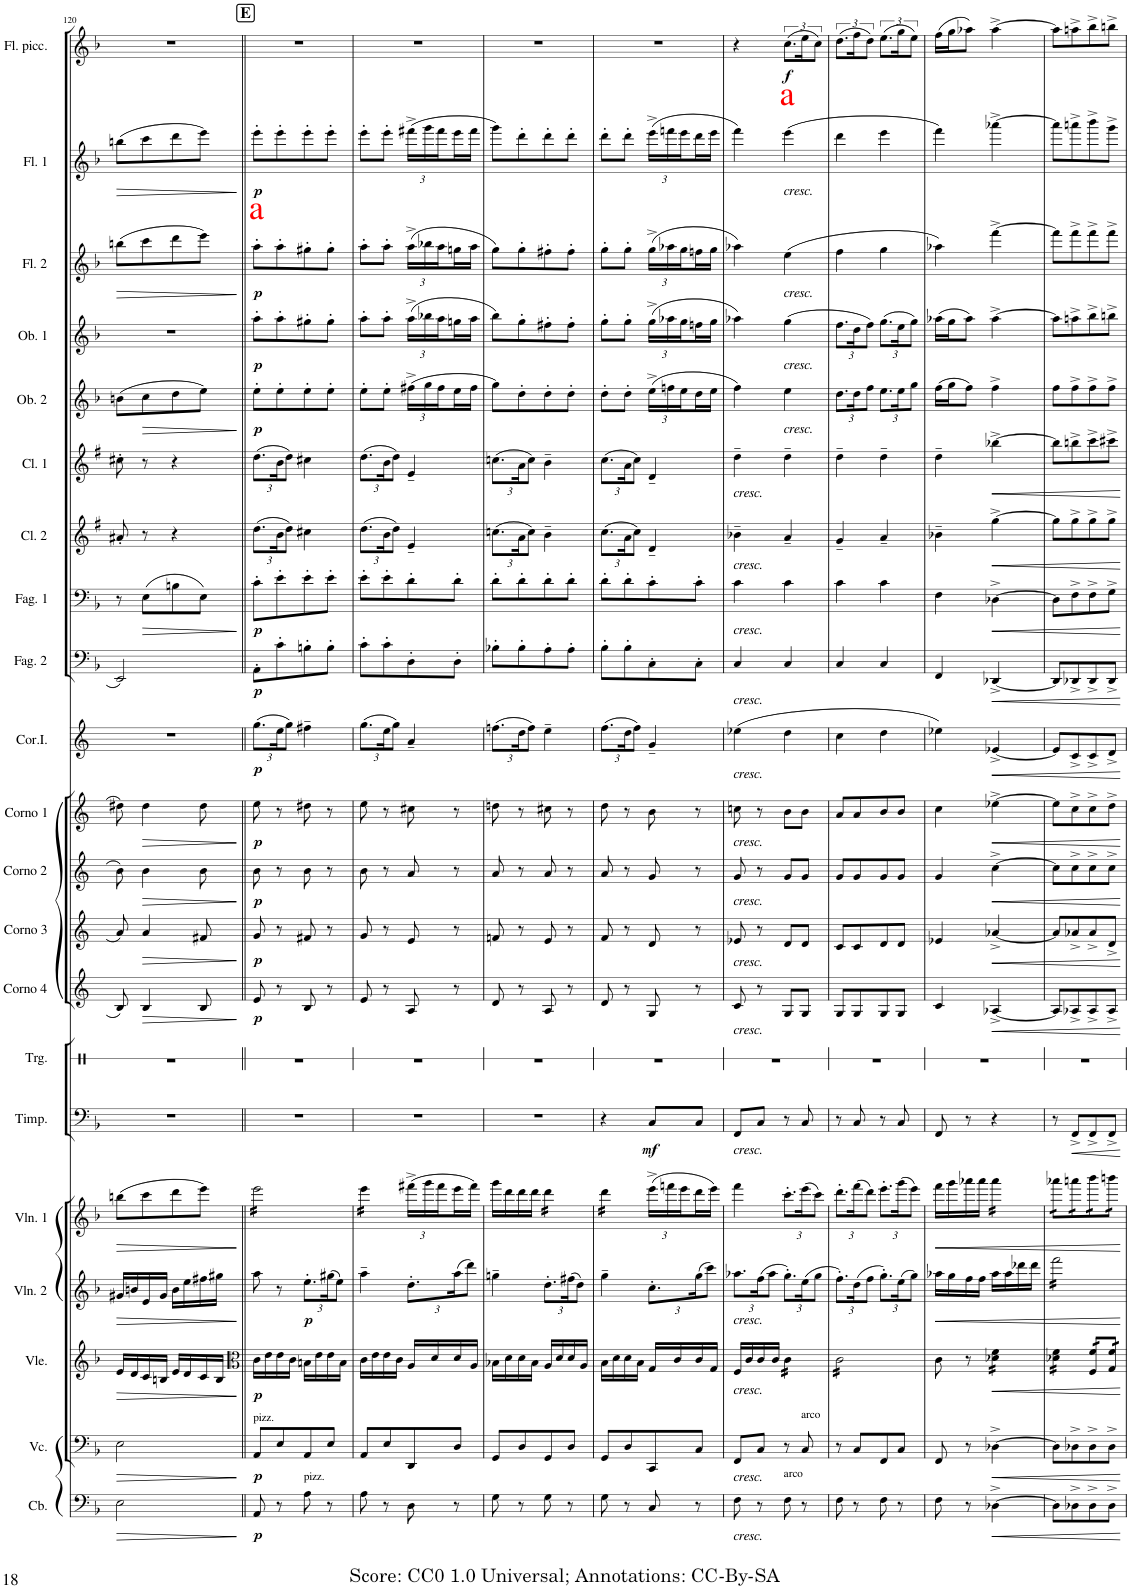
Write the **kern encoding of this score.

**kern	**dynam	**kern	**dynam	**kern	**dynam	**kern	**dynam	**kern	**dynam	**kern	**dynam	**kern	**kern	**dynam	**kern	**dynam	**kern	**dynam	**kern	**dynam	**kern	**dynam	**kern	**dynam	**kern	**dynam	**kern	**dynam	**kern	**dynam	**kern	**dynam	**kern	**dynam	**kern	**dynam	**kern	**text	**dynam	**kern	**text	**dynam
*part21	*part21	*part20	*part20	*part19	*part19	*part18	*part18	*part17	*part17	*part16	*part16	*part15	*part14	*part14	*part13	*part13	*part12	*part12	*part11	*part11	*part10	*part10	*part9	*part9	*part8	*part8	*part7	*part7	*part6	*part6	*part5	*part5	*part4	*part4	*part3	*part3	*part2	*part2	*part2	*part1	*part1	*part1
*staff21	*staff21	*staff20	*staff20	*staff19	*staff19	*staff18	*staff18	*staff17	*staff17	*staff16	*staff16	*staff15	*staff14	*staff14	*staff13	*staff13	*staff12	*staff12	*staff11	*staff11	*staff10	*staff10	*staff9	*staff9	*staff8	*staff8	*staff7	*staff7	*staff6	*staff6	*staff5	*staff5	*staff4	*staff4	*staff3	*staff3	*staff2	*staff2	*staff2	*staff1	*staff1	*staff1
*I"Contrabassi	*	*I"Violoncelli	*	*I"Viole	*	*I"Violini 2	*	*I"Violini  1	*	*I"Timpani	*	*I"Triangolo	*I"Corno in F 4	*	*I"Corno in F 3	*	*I"Corno in F 2	*	*I"Corno in F 1	*	*I"Corno Inglese	*	*I"Fagotto 2	*	*I"Fagotto 1	*	*I"Bb Clarinetto 2	*	*I"Bb Clarinetto 1	*	*I"Oboe 2	*	*I"Oboe 1	*	*I"Flauto 2	*	*I"Flauto 1	*	*	*I"Flauto Piccolo	*	*
*I'Cb.	*	*I'Vc.	*	*I'Vle.	*	*I'Vln. 2	*	*I'Vln. 1	*	*I'Timp.	*	*I'Trg.	*I'Corno 4	*	*I'Corno 3	*	*I'Corno 2	*	*I'Corno 1	*	*I'Cor.I.	*	*I'Fag. 2	*	*I'Fag. 1	*	*I'Cl. 2	*	*I'Cl. 1	*	*I'Ob. 2	*	*I'Ob. 1	*	*I'Fl. 2	*	*I'Fl. 1	*	*	*I'Fl. picc.	*	*
!!LO:PB:g=z
*clefF4	*	*clefF4	*	*clefG2	*	*clefG2	*	*clefG2	*	*clefF4	*	*clefX	*clefG2	*	*clefG2	*	*clefG2	*	*clefG2	*	*clefG2	*	*clefF4	*	*clefF4	*	*clefG2	*	*clefG2	*	*clefG2	*	*clefG2	*	*clefG2	*	*clefG2	*	*	*clefG2	*	*
*Trd7c12	*	*	*	*	*	*	*	*	*	*	*	*	*Trd4c7	*	*Trd4c7	*	*Trd4c7	*	*Trd4c7	*	*Trd4c7	*	*	*	*	*	*Trd1c2	*	*Trd1c2	*	*	*	*	*	*	*	*	*	*	*Trd-7c-12	*	*
*k[b-]	*	*k[b-]	*	*k[b-]	*	*k[b-]	*	*k[b-]	*	*k[b-]	*	*k[]	*k[]	*	*k[]	*	*k[]	*	*k[]	*	*k[]	*	*k[b-]	*	*k[b-]	*	*k[f#]	*	*k[f#]	*	*k[b-]	*	*k[b-]	*	*k[b-]	*	*k[b-]	*	*	*k[b-]	*	*
*M2/4	*	*M2/4	*	*M2/4	*	*M2/4	*	*M2/4	*	*M2/4	*	*M2/4	*M2/4	*	*M2/4	*	*M2/4	*	*M2/4	*	*M2/4	*	*M2/4	*	*M2/4	*	*M2/4	*	*M2/4	*	*M2/4	*	*M2/4	*	*M2/4	*	*M2/4	*	*	*M2/4	*	*
=120	=120	=120	=120	=120	=120	=120	=120	=120	=120	=120	=120	=120	=120	=120	=120	=120	=120	=120	=120	=120	=120	=120	=120	=120	=120	=120	=120	=120	=120	=120	=120	=120	=120	=120	=120	=120	=120	=120	=120	=120	=120	=120
!	!LO:HP:b	!	!LO:HP:b	!	!LO:HP:b	!	!LO:HP:b	!	!LO:HP:b	!	!	!	!	!	!	!	!	!	!	!	!	!	!	!	!	!	!	!	!	!	!	!	!	!	!	!LO:HP:b	!	!	!LO:HP:b	!	!	!
2E\	>	2E\	>	16e/LL	>	16g#X/LL	>	(8bbn\L	>	2r	.	2r	8B/	.	8a/	.	8b\	.	8dd#X\	.	2r	.	2EE/	.	8r	.	8a#X'/	.	8cc#X'\	.	(8bn\L	.	2r	.	(8bbn\L	>	(8bbn\L	.	>	2r	.	.
.	.	.	.	16d/	.	16bn/	.	.	.	.	.	.	.	.	.	.	.	.	.	.	.	.	.	.	.	.	.	.	.	.	.	.	.	.	.	.	.	.	.	.	.	.
!	!	!	!	!	!	!	!	!	!	!	!	!	!	!LO:HP:b	!	!LO:HP:b	!	!LO:HP:b	!	!LO:HP:b	!	!	!	!	!	!LO:HP:b	!	!	!	!	!	!LO:HP:b	!	!	!	!	!	!	!	!	!	!
.	.	.	.	16c/	.	16e/	.	8ccc\	.	.	.	.	4B/	>	4a/	>	4b\	>	4dd#\	>	.	.	.	.	(8E\L	>	8r	.	8r	.	8cc\	>	.	.	8ccc\	.	8ccc\	.	.	.	.	.
.	.	.	.	16Bn/JJ	.	16g#/JJ	.	.	.	.	.	.	.	.	.	.	.	.	.	.	.	.	.	.	.	.	.	.	.	.	.	.	.	.	.	.	.	.	.	.	.	.
.	.	.	.	16e/LL	.	16b\LL	.	8ddd\	.	.	.	.	.	.	.	.	.	.	.	.	.	.	.	.	8Bn\	.	4r	.	4r	.	8dd\	.	.	.	8ddd\	.	8ddd\	.	.	.	.	.
.	.	.	.	16d/	.	16ee\	.	.	.	.	.	.	.	.	.	.	.	.	.	.	.	.	.	.	.	.	.	.	.	.	.	.	.	.	.	.	.	.	.	.	.	.
.	.	.	.	16c/	.	16ff#X\	.	8eee\J)	.	.	.	.	8B/	.	8f#X/	.	8b\	.	8dd#\	.	.	.	.	.	8E\J)	.	.	.	.	.	8ee\J)	.	.	.	8eee\J)	.	8eee\J)	.	.	.	.	.
.	.	.	.	16B/JJ	.	16gg#X\JJ	.	.	.	.	.	.	.	.	.	.	.	.	.	.	.	.	.	.	.	.	.	.	.	.	.	.	.	.	.	.	.	.	.	.	.	.
.	]	.	]	.	]	.	]	.	]	.	.	.	.	]	.	]	.	]	.	]	.	.	.	.	.	]	.	.	.	.	.	]	.	.	.	]	.	.	]	.	.	.
!!LO:REH:place=s1:a:B:cj:fs=14:t=E
=121||	=121||	=121||	=121||	=121||	=121||	=121||	=121||	=121||	=121||	=121||	=121||	=121||	=121||	=121||	=121||	=121||	=121||	=121||	=121||	=121||	=121||	=121||	=121||	=121||	=121||	=121||	=121||	=121||	=121||	=121||	=121||	=121||	=121||	=121||	=121||	=121||	=121||	=121||	=121||	=121||	=121||	=121||
*	*	*	*	*clefC3	*	*	*	*	*	*	*	*	*	*	*	*	*	*	*	*	*	*	*	*	*	*	*	*	*	*	*	*	*	*	*	*	*	*	*	*	*	*
*	*	*	*	*	*	*	*	*	*	*	*	*	*	*	*	*	*	*	*	*	*Xbrackettup	*	*	*	*	*	*Xbrackettup	*	*Xbrackettup	*	*	*	*	*	*	*	*	*	*	*	*	*
!	!	!LO:TX:a:t=pizz.	!	!	!	!	!	!	!	!	!	!	!	!	!	!	!	!	!	!	!	!	!	!	!	!	!	!	!	!	!	!	!	!	!	!	!	!	!	!	!	!
!	!LO:DY:b	!	!LO:DY:b	!	!LO:DY:b	!	!	!	!	!	!	!	!	!LO:DY:b	!	!LO:DY:b	!	!LO:DY:b	!	!LO:DY:b	!	!LO:DY:b	!	!LO:DY:b	!	!LO:DY:b	!	!	!	!	!	!LO:DY:b	!	!LO:DY:b	!	!LO:DY:b	!	!LO:LY:b:color=#FF0000	!LO:DY:b	!	!	!
*	*	*	*	*	*	*	*	*tremolo	*	*	*	*	*	*	*	*	*	*	*	*	*	*	*	*	*	*	*	*	*	*	*	*	*	*	*	*	*	*	*	*	*	*
8AA/	p	8AA/L	p	16c\LL	p	8aa\	.	16eee\LL	.	2r	.	2r	8e/	p	8g/	p	8b\	p	8ee\	p	(12.gg\L	p	8AA'\L	p	8c'\L	p	(12.dd\L	.	(12.dd\L	.	8ee'\L	p	8aa'\L	p	8aa'\L	p	8eee'\L	a	p	2r	.	.
.	.	.	.	16e\	.	.	.	16eee\	.	.	.	.	.	.	.	.	.	.	.	.	.	.	.	.	.	.	.	.	.	.	.	.	.	.	.	.	.	.	.	.	.	.
8r	.	8E/	.	16e\	.	8r	.	16eee\	.	.	.	.	8r	.	8r	.	8r	.	8r	.	24ee\K	.	8c'\	.	8e'\	.	24b\K	.	24b\K	.	8ee'\	.	8aa'\	.	8aa'\	.	8eee'\	.	.	.	.	.
.	.	.	.	.	.	.	.	.	.	.	.	.	.	.	.	.	.	.	.	.	12gg\J)	.	.	.	.	.	12dd\J)	.	12dd\J)	.	.	.	.	.	.	.	.	.	.	.	.	.
.	.	.	.	16c\JJ	.	.	.	16eee\	.	.	.	.	.	.	.	.	.	.	.	.	.	.	.	.	.	.	.	.	.	.	.	.	.	.	.	.	.	.	.	.	.	.
*	*	*	*	*	*	*Xbrackettup	*	*	*	*	*	*	*	*	*	*	*	*	*	*	*	*	*	*	*	*	*	*	*	*	*	*	*	*	*	*	*	*	*	*	*	*
!LO:TX:a:t=pizz.	!	!	!	!	!	!	!	!	!	!	!	!	!	!	!	!	!	!	!	!	!	!	!	!	!	!	!	!	!	!	!	!	!	!	!	!	!	!	!	!	!	!
!	!	!	!	!	!	!	!LO:DY:b	!	!	!	!	!	!	!	!	!	!	!	!	!	!	!	!	!	!	!	!	!	!	!	!	!	!	!	!	!	!	!	!	!	!	!
8A\	.	8AA/	.	16Bn\LL	.	12.ee'\L	p	16eee\	.	.	.	.	8B/	.	8f#X/	.	8b\	.	8dd#X\	.	4ff#X~\	.	8Bn'\	.	8e'\	.	4cc#X\	.	4cc#X\	.	8ee'\	.	8gg#X'\	.	8gg#X'\	.	8eee'\	.	.	.	.	.
.	.	.	.	16e\	.	.	.	16eee\	.	.	.	.	.	.	.	.	.	.	.	.	.	.	.	.	.	.	.	.	.	.	.	.	.	.	.	.	.	.	.	.	.	.
8r	.	8E/J	.	16e\	.	(24gg#X\K	.	16eee\	.	.	.	.	8r	.	8r	.	8r	.	8r	.	.	.	8B'\J	.	8e'\J	.	.	.	.	.	8ee'\J	.	8gg#'\J	.	8gg#'\J	.	8eee'\J	.	.	.	.	.
.	.	.	.	.	.	12ee\J)	.	.	.	.	.	.	.	.	.	.	.	.	.	.	.	.	.	.	.	.	.	.	.	.	.	.	.	.	.	.	.	.	.	.	.	.
.	.	.	.	16B\JJ	.	.	.	16eee\JJ	.	.	.	.	.	.	.	.	.	.	.	.	.	.	.	.	.	.	.	.	.	.	.	.	.	.	.	.	.	.	.	.	.	.
=122	=122	=122	=122	=122	=122	=122	=122	=122	=122	=122	=122	=122	=122	=122	=122	=122	=122	=122	=122	=122	=122	=122	=122	=122	=122	=122	=122	=122	=122	=122	=122	=122	=122	=122	=122	=122	=122	=122	=122	=122	=122	=122
8A\	.	8AA/L	.	16c\LL	.	4aa~\	.	16eee\LL	.	2r	.	2r	8e/	.	8g/	.	8b\	.	8ee\	.	(12.gg\L	.	8c'\L	.	8e'\L	.	(12.dd\L	.	(12.dd\L	.	8ee'\L	.	8aa'\L	.	8aa'\L	.	8eee'\L	.	.	2r	.	.
.	.	.	.	16e\	.	.	.	16eee\	.	.	.	.	.	.	.	.	.	.	.	.	.	.	.	.	.	.	.	.	.	.	.	.	.	.	.	.	.	.	.	.	.	.
8r	.	8E/	.	16e\	.	.	.	16eee\	.	.	.	.	8r	.	8r	.	8r	.	8r	.	24ee\K	.	8c'\	.	8e'\	.	24b\K	.	24b\K	.	8ee'\J	.	8aa'\J	.	8aa'\J	.	8eee'\J	.	.	.	.	.
.	.	.	.	.	.	.	.	.	.	.	.	.	.	.	.	.	.	.	.	.	12gg\J)	.	.	.	.	.	12dd\J)	.	12dd\J)	.	.	.	.	.	.	.	.	.	.	.	.	.
.	.	.	.	16c\JJ	.	.	.	16eee\JJ	.	.	.	.	.	.	.	.	.	.	.	.	.	.	.	.	.	.	.	.	.	.	.	.	.	.	.	.	.	.	.	.	.	.
*	*	*	*	*	*	*	*	*Xtremolo	*	*	*	*	*	*	*	*	*	*	*	*	*	*	*	*	*	*	*	*	*	*	*	*	*	*	*	*	*	*	*	*	*	*
*	*	*	*	*	*	*	*	*Xbrackettup	*	*	*	*	*	*	*	*	*	*	*	*	*	*	*	*	*	*	*	*	*	*	*Xbrackettup	*	*Xbrackettup	*	*Xbrackettup	*	*Xbrackettup	*	*	*	*	*
8D\	.	8DD/	.	16A/LL	.	12.dd'\L	.	(24fff#X^\LL	.	.	.	.	8A/	.	8e/	.	8a/	.	8cc#X\	.	4a~/	.	8D'\	.	8d'\	.	4e~/	.	4e~/	.	(24ff#X^\LL	.	(24aa^\LL	.	(24aa^\LL	.	(24fff#X^\LL	.	.	.	.	.
.	.	.	.	.	.	.	.	24ggg\	.	.	.	.	.	.	.	.	.	.	.	.	.	.	.	.	.	.	.	.	.	.	24gg\	.	24bb-X\	.	24bb-X\	.	24ggg\	.	.	.	.	.
.	.	.	.	16d/	.	.	.	.	.	.	.	.	.	.	.	.	.	.	.	.	.	.	.	.	.	.	.	.	.	.	.	.	.	.	.	.	.	.	.	.	.	.
.	.	.	.	.	.	.	.	24fff#\	.	.	.	.	.	.	.	.	.	.	.	.	.	.	.	.	.	.	.	.	.	.	24ff#\	.	24aa\	.	24aa\	.	24fff#\	.	.	.	.	.
8r	.	8D/J	.	16d/	.	(24aa\K	.	16eee\	.	.	.	.	8r	.	8r	.	8r	.	8r	.	.	.	8D'\J	.	8d'\J	.	.	.	.	.	16ee\	.	16ggn\	.	16ggn\	.	16eee\	.	.	.	.	.
.	.	.	.	.	.	12ddd\J)	.	.	.	.	.	.	.	.	.	.	.	.	.	.	.	.	.	.	.	.	.	.	.	.	.	.	.	.	.	.	.	.	.	.	.	.
.	.	.	.	16A/JJ	.	.	.	16fff#\JJ)	.	.	.	.	.	.	.	.	.	.	.	.	.	.	.	.	.	.	.	.	.	.	16ff#\JJ	.	16aa\JJ	.	16aa\JJ	.	16fff#\JJ	.	.	.	.	.
=123	=123	=123	=123	=123	=123	=123	=123	=123	=123	=123	=123	=123	=123	=123	=123	=123	=123	=123	=123	=123	=123	=123	=123	=123	=123	=123	=123	=123	=123	=123	=123	=123	=123	=123	=123	=123	=123	=123	=123	=123	=123	=123
8G\	.	8GG/L	.	16B-X\LL	.	4ggn~\	.	16ggg\LL	.	2r	.	2r	8d/	.	8fn/	.	8a/	.	8ddn\	.	(12.ffn\L	.	8B-X'\L	.	8d'\L	.	(12.ccn\L	.	(12.ccn\L	.	8gg\L)	.	8bb-\L)	.	8gg\L)	.	8ggg\L)	.	.	2r	.	.
.	.	.	.	16d\	.	.	.	16ddd\	.	.	.	.	.	.	.	.	.	.	.	.	.	.	.	.	.	.	.	.	.	.	.	.	.	.	.	.	.	.	.	.	.	.
8r	.	8D/	.	16d\	.	.	.	16ddd\	.	.	.	.	8r	.	8r	.	8r	.	8r	.	24dd\K	.	8B-'\	.	8d'\	.	24a\K	.	24a\K	.	8dd'\	.	8gg'\	.	8gg'\	.	8ddd'\	.	.	.	.	.
.	.	.	.	.	.	.	.	.	.	.	.	.	.	.	.	.	.	.	.	.	12ff\J)	.	.	.	.	.	12cc\J)	.	12cc\J)	.	.	.	.	.	.	.	.	.	.	.	.	.
.	.	.	.	16B-\JJ	.	.	.	16ddd\JJ	.	.	.	.	.	.	.	.	.	.	.	.	.	.	.	.	.	.	.	.	.	.	.	.	.	.	.	.	.	.	.	.	.	.
*	*	*	*	*	*	*	*	*tremolo	*	*	*	*	*	*	*	*	*	*	*	*	*	*	*	*	*	*	*	*	*	*	*	*	*	*	*	*	*	*	*	*	*	*
8G\	.	8GG/	.	16A/LL	.	12.dd'\L	.	16ddd\LL	.	.	.	.	8A/	.	8e/	.	8a/	.	8cc#X\	.	4ee~\	.	8A'\	.	8d'\	.	4b~\	.	4b~\	.	8dd'\	.	8ff#X'\	.	8ff#X'\	.	8ddd'\	.	.	.	.	.
.	.	.	.	16d/	.	.	.	16ddd\	.	.	.	.	.	.	.	.	.	.	.	.	.	.	.	.	.	.	.	.	.	.	.	.	.	.	.	.	.	.	.	.	.	.
8r	.	8D/J	.	16d/	.	(24ff#X\K	.	16ddd\	.	.	.	.	8r	.	8r	.	8r	.	8r	.	.	.	8A'\J	.	8d'\J	.	.	.	.	.	8dd'\J	.	8ff#'\J	.	8ff#'\J	.	8ddd'\J	.	.	.	.	.
.	.	.	.	.	.	12dd\J)	.	.	.	.	.	.	.	.	.	.	.	.	.	.	.	.	.	.	.	.	.	.	.	.	.	.	.	.	.	.	.	.	.	.	.	.
.	.	.	.	16A/JJ	.	.	.	16ddd\JJ	.	.	.	.	.	.	.	.	.	.	.	.	.	.	.	.	.	.	.	.	.	.	.	.	.	.	.	.	.	.	.	.	.	.
=124	=124	=124	=124	=124	=124	=124	=124	=124	=124	=124	=124	=124	=124	=124	=124	=124	=124	=124	=124	=124	=124	=124	=124	=124	=124	=124	=124	=124	=124	=124	=124	=124	=124	=124	=124	=124	=124	=124	=124	=124	=124	=124
8G\	.	8GG/L	.	16B-\LL	.	4gg~\	.	16ddd\LL	.	4r	.	2r	8d/	.	8f/	.	8a/	.	8dd\	.	(12.ff\L	.	8B-'\L	.	8d'\L	.	(12.cc\L	.	(12.cc\L	.	8dd'\L	.	8gg'\L	.	8gg'\L	.	8ddd'\L	.	.	2r	.	.
.	.	.	.	16d\	.	.	.	16ddd\	.	.	.	.	.	.	.	.	.	.	.	.	.	.	.	.	.	.	.	.	.	.	.	.	.	.	.	.	.	.	.	.	.	.
8r	.	8D/	.	16d\	.	.	.	16ddd\	.	.	.	.	8r	.	8r	.	8r	.	8r	.	24dd\K	.	8B-'\	.	8d'\	.	24a\K	.	24a\K	.	8dd'\J	.	8gg'\J	.	8gg'\J	.	8ddd'\J	.	.	.	.	.
.	.	.	.	.	.	.	.	.	.	.	.	.	.	.	.	.	.	.	.	.	12ff\J)	.	.	.	.	.	12cc\J)	.	12cc\J)	.	.	.	.	.	.	.	.	.	.	.	.	.
.	.	.	.	16B-\JJ	.	.	.	16ddd\JJ	.	.	.	.	.	.	.	.	.	.	.	.	.	.	.	.	.	.	.	.	.	.	.	.	.	.	.	.	.	.	.	.	.	.
*	*	*	*	*	*	*	*	*Xtremolo	*	*	*	*	*	*	*	*	*	*	*	*	*	*	*	*	*	*	*	*	*	*	*	*	*	*	*	*	*	*	*	*	*	*
!	!	!	!	!	!	!	!	!	!	!	!LO:DY:b	!	!	!	!	!	!	!	!	!	!	!	!	!	!	!	!	!	!	!	!	!	!	!	!	!	!	!	!	!	!	!
8C/	.	8CC/	.	16G/LL	.	12.cc'\L	.	(24eee^\LL	.	8C/L	mf	.	8G/	.	8d/	.	8g/	.	8b\	.	4g~/	.	8C'\	.	8c'\	.	4d~/	.	4d~/	.	(24ee^\LL	.	(24gg^\LL	.	(24gg^\LL	.	(24eee^\LL	.	.	.	.	.
.	.	.	.	.	.	.	.	24fffn\	.	.	.	.	.	.	.	.	.	.	.	.	.	.	.	.	.	.	.	.	.	.	24ffn\	.	24aa-X\	.	24aa-X\	.	24fffn\	.	.	.	.	.
.	.	.	.	16c/	.	.	.	.	.	.	.	.	.	.	.	.	.	.	.	.	.	.	.	.	.	.	.	.	.	.	.	.	.	.	.	.	.	.	.	.	.	.
.	.	.	.	.	.	.	.	24eee\	.	.	.	.	.	.	.	.	.	.	.	.	.	.	.	.	.	.	.	.	.	.	24ee\	.	24gg\	.	24gg\	.	24eee\	.	.	.	.	.
8r	.	8C/J	.	16c/	.	(24gg\K	.	16ddd\	.	8C/J	.	.	8r	.	8r	.	8r	.	8r	.	.	.	8C'\J	.	8c'\J	.	.	.	.	.	16dd\	.	16ffn\	.	16ffn\	.	16ddd\	.	.	.	.	.
.	.	.	.	.	.	12ccc\J)	.	.	.	.	.	.	.	.	.	.	.	.	.	.	.	.	.	.	.	.	.	.	.	.	.	.	.	.	.	.	.	.	.	.	.	.
.	.	.	.	16G/JJ	.	.	.	16eee\JJ)	.	.	.	.	.	.	.	.	.	.	.	.	.	.	.	.	.	.	.	.	.	.	16ee\JJ	.	16gg\JJ	.	16gg\JJ	.	16eee\JJ	.	.	.	.	.
=125	=125	=125	=125	=125	=125	=125	=125	=125	=125	=125	=125	=125	=125	=125	=125	=125	=125	=125	=125	=125	=125	=125	=125	=125	=125	=125	=125	=125	=125	=125	=125	=125	=125	=125	=125	=125	=125	=125	=125	=125	=125	=125
!	!	!	!	!	!	!	!	!	!	!	!	!	!	!	!	!	!	!	!	!	!	!	!	!	!	!	!	!	!LO:TX:b:i:t=cresc.	!	!	!	!	!	!	!	!	!	!	!	!	!
!	!	!	!	!	!	!	!	!	!	!	!	!	!	!	!	!	!	!	!	!	!	!	!	!	!	!	!LO:TX:b:i:t=cresc.	!	!	!	!	!	!	!	!	!	!	!	!	!	!	!
!	!	!	!	!	!	!	!	!	!	!	!	!	!	!	!	!	!	!	!	!	!	!	!	!	!LO:TX:b:i:t=cresc.	!	!	!	!	!	!	!	!	!	!	!	!	!	!	!	!	!
!	!	!	!	!	!	!	!	!	!	!	!	!	!	!	!	!	!	!	!	!	!	!	!LO:TX:b:i:t=cresc.	!	!	!	!	!	!	!	!	!	!	!	!	!	!	!	!	!	!	!
!	!	!	!	!	!	!	!	!	!	!	!	!	!	!	!	!	!	!	!	!	!LO:TX:b:i:t=cresc.	!	!	!	!	!	!	!	!	!	!	!	!	!	!	!	!	!	!	!	!	!
!	!	!	!	!	!	!	!	!	!	!	!	!	!	!	!	!	!	!	!LO:TX:b:i:t=cresc.	!	!	!	!	!	!	!	!	!	!	!	!	!	!	!	!	!	!	!	!	!	!	!
!	!	!	!	!	!	!	!	!	!	!	!	!	!	!	!	!	!LO:TX:b:i:t=cresc.	!	!	!	!	!	!	!	!	!	!	!	!	!	!	!	!	!	!	!	!	!	!	!	!	!
!	!	!	!	!	!	!	!	!	!	!	!	!	!	!	!LO:TX:b:i:t=cresc.	!	!	!	!	!	!	!	!	!	!	!	!	!	!	!	!	!	!	!	!	!	!	!	!	!	!	!
!	!	!	!	!	!	!	!	!	!	!	!	!	!LO:TX:b:i:t=cresc.	!	!	!	!	!	!	!	!	!	!	!	!	!	!	!	!	!	!	!	!	!	!	!	!	!	!	!	!	!
!	!	!	!	!	!	!	!	!	!	!LO:TX:b:i:t=cresc.	!	!	!	!	!	!	!	!	!	!	!	!	!	!	!	!	!	!	!	!	!	!	!	!	!	!	!	!	!	!	!	!
!	!	!	!	!	!	!LO:TX:b:i:t=cresc.	!	!	!	!	!	!	!	!	!	!	!	!	!	!	!	!	!	!	!	!	!	!	!	!	!	!	!	!	!	!	!	!	!	!	!	!
!	!	!	!	!LO:TX:b:i:t=cresc.	!	!	!	!	!	!	!	!	!	!	!	!	!	!	!	!	!	!	!	!	!	!	!	!	!	!	!	!	!	!	!	!	!	!	!	!	!	!
!	!	!LO:TX:b:i:t=cresc.	!	!	!	!	!	!	!	!	!	!	!	!	!	!	!	!	!	!	!	!	!	!	!	!	!	!	!	!	!	!	!	!	!	!	!	!	!	!	!	!
!LO:TX:b:i:t=cresc.	!	!	!	!	!	!	!	!	!	!	!	!	!	!	!	!	!	!	!	!	!	!	!	!	!	!	!	!	!	!	!	!	!	!	!	!	!	!	!	!	!	!
8F\	.	8FF/L	.	16F/LL	.	12.aa-X\L	.	4fff\	.	8FF/L	.	2r	8c/	.	8e-X/	.	8g/	.	8ccn\	.	(4ee-X\	.	4C/	.	4c\	.	4b-X~\	.	4dd~\	.	4ff\)	.	4aa-X\)	.	4aa-X\)	.	4fff\)	.	.	4r	.	.
.	.	.	.	16c/	.	.	.	.	.	.	.	.	.	.	.	.	.	.	.	.	.	.	.	.	.	.	.	.	.	.	.	.	.	.	.	.	.	.	.	.	.	.
8r	.	8C/J	.	16c/	.	(24ff\K	.	.	.	8C/J	.	.	8r	.	8r	.	8r	.	8r	.	.	.	.	.	.	.	.	.	.	.	.	.	.	.	.	.	.	.	.	.	.	.
.	.	.	.	.	.	12aa-\J	.	.	.	.	.	.	.	.	.	.	.	.	.	.	.	.	.	.	.	.	.	.	.	.	.	.	.	.	.	.	.	.	.	.	.	.
.	.	.	.	16c/JJ	.	.	.	.	.	.	.	.	.	.	.	.	.	.	.	.	.	.	.	.	.	.	.	.	.	.	.	.	.	.	.	.	.	.	.	.	.	.
!	!	!	!	!	!	!	!	!	!	!	!	!	!	!	!	!	!	!	!	!	!	!	!	!	!	!	!	!	!	!	!	!	!	!	!	!	!LO:TX:b:i:t=cresc.	!	!	!	!	!
!	!	!	!	!	!	!	!	!	!	!	!	!	!	!	!	!	!	!	!	!	!	!	!	!	!	!	!	!	!	!	!	!	!	!	!LO:TX:b:i:t=cresc.	!	!	!	!	!	!	!
!	!	!	!	!	!	!	!	!	!	!	!	!	!	!	!	!	!	!	!	!	!	!	!	!	!	!	!	!	!	!	!	!	!LO:TX:b:i:t=cresc.	!	!	!	!	!	!	!	!	!
!	!	!	!	!	!	!	!	!	!	!	!	!	!	!	!	!	!	!	!	!	!	!	!	!	!	!	!	!	!	!	!LO:TX:b:i:t=cresc.	!	!	!	!	!	!	!	!	!	!	!
!LO:TX:a:t=arco	!	!	!	!	!	!	!	!	!	!	!	!	!	!	!	!	!	!	!	!	!	!	!	!	!	!	!	!	!	!	!	!	!	!	!	!	!	!	!	!	!	!
!	!	!	!	!	!	!	!	!	!	!	!	!	!	!	!	!	!	!	!	!	!	!	!	!	!	!	!	!	!	!	!	!	!	!	!	!	!	!	!	!	!LO:LY:b:color=#FF0000	!LO:DY:b
*	*	*	*	*tremolo	*	*	*	*	*	*	*	*	*	*	*	*	*	*	*	*	*	*	*	*	*	*	*	*	*	*	*	*	*	*	*	*	*	*	*	*	*	*
8F\	.	8r	.	16c\LL	.	12.gg'\L)	.	12.ccc'\L	.	8r	.	.	8G/L	.	8d/L	.	8g/L	.	8b\L	.	4dd\	.	4C/	.	4c\	.	4a~/	.	4dd~\	.	4ee\	.	(4gg\	.	(4ee\	.	(4eee\	.	.	(12.cc\L	a	f
.	.	.	.	16c\	.	.	.	.	.	.	.	.	.	.	.	.	.	.	.	.	.	.	.	.	.	.	.	.	.	.	.	.	.	.	.	.	.	.	.	.	.	.
!	!	!LO:TX:a:t=arco	!	!	!	!	!	!	!	!	!	!	!	!	!	!	!	!	!	!	!	!	!	!	!	!	!	!	!	!	!	!	!	!	!	!	!	!	!	!	!	!
8r	.	8C/	.	16c\	.	(24ee\K	.	(24eee\K	.	8C/	.	.	8G/J	.	8d/J	.	8g/J	.	8b\J	.	.	.	.	.	.	.	.	.	.	.	.	.	.	.	.	.	.	.	.	24ee\K	.	.
.	.	.	.	.	.	12gg\J	.	12ccc\J)	.	.	.	.	.	.	.	.	.	.	.	.	.	.	.	.	.	.	.	.	.	.	.	.	.	.	.	.	.	.	.	12cc\J)	.	.
.	.	.	.	16c\JJ	.	.	.	.	.	.	.	.	.	.	.	.	.	.	.	.	.	.	.	.	.	.	.	.	.	.	.	.	.	.	.	.	.	.	.	.	.	.
=126	=126	=126	=126	=126	=126	=126	=126	=126	=126	=126	=126	=126	=126	=126	=126	=126	=126	=126	=126	=126	=126	=126	=126	=126	=126	=126	=126	=126	=126	=126	=126	=126	=126	=126	=126	=126	=126	=126	=126	=126	=126	=126
8F\	.	8r	.	16c\LL	.	12.ff'\L)	.	12.ddd'\L	.	8r	.	2r	8G/L	.	8c/L	.	8g/L	.	8a/L	.	4cc\	.	4C/	.	4c\	.	4g~/	.	4dd~\	.	12.dd\L	.	12.ff\L	.	4ff\	.	4ddd\	.	.	(12.dd\L	.	.
.	.	.	.	16c\	.	.	.	.	.	.	.	.	.	.	.	.	.	.	.	.	.	.	.	.	.	.	.	.	.	.	.	.	.	.	.	.	.	.	.	.	.	.
8r	.	8C/L	.	16c\	.	(24dd\K	.	(24fff\K	.	8C/	.	.	8G/	.	8c/	.	8g/	.	8a/	.	.	.	.	.	.	.	.	.	.	.	24dd\K	.	24dd\K	.	.	.	.	.	.	24ff\K	.	.
.	.	.	.	.	.	12ff\J	.	12ddd\J)	.	.	.	.	.	.	.	.	.	.	.	.	.	.	.	.	.	.	.	.	.	.	12ff\J	.	12ff\J)	.	.	.	.	.	.	12dd\J)	.	.
.	.	.	.	16c\	.	.	.	.	.	.	.	.	.	.	.	.	.	.	.	.	.	.	.	.	.	.	.	.	.	.	.	.	.	.	.	.	.	.	.	.	.	.
8F\	.	8FF/	.	16c\	.	12.gg'\L)	.	12.eee'\L	.	8r	.	.	8G/	.	8d/	.	8g/	.	8b/	.	4dd\	.	4C/	.	4c\	.	4a~/	.	4dd~\	.	12.ee\L	.	(12.gg\L	.	4gg\	.	4eee\	.	.	(12.ee\L	.	.
.	.	.	.	16c\	.	.	.	.	.	.	.	.	.	.	.	.	.	.	.	.	.	.	.	.	.	.	.	.	.	.	.	.	.	.	.	.	.	.	.	.	.	.
8r	.	8C/J	.	16c\	.	(24ee\K	.	(24ggg\K	.	8C/	.	.	8G/J	.	8d/J	.	8g/J	.	8b/J	.	.	.	.	.	.	.	.	.	.	.	24ee\K	.	24ee\K	.	.	.	.	.	.	24gg\K	.	.
.	.	.	.	.	.	12gg\J)	.	12eee\J)	.	.	.	.	.	.	.	.	.	.	.	.	.	.	.	.	.	.	.	.	.	.	12gg\J	.	12gg\J)	.	.	.	.	.	.	12ee\J)	.	.
.	.	.	.	16c\JJ	.	.	.	.	.	.	.	.	.	.	.	.	.	.	.	.	.	.	.	.	.	.	.	.	.	.	.	.	.	.	.	.	.	.	.	.	.	.
*	*	*	*	*Xtremolo	*	*	*	*	*	*	*	*	*	*	*	*	*	*	*	*	*	*	*	*	*	*	*	*	*	*	*	*	*	*	*	*	*	*	*	*	*	*
=127	=127	=127	=127	=127	=127	=127	=127	=127	=127	=127	=127	=127	=127	=127	=127	=127	=127	=127	=127	=127	=127	=127	=127	=127	=127	=127	=127	=127	=127	=127	=127	=127	=127	=127	=127	=127	=127	=127	=127	=127	=127	=127
!	!	!	!	!	!	!	!LO:HP:b	!	!LO:HP:b	!	!	!	!	!	!	!	!	!	!	!	!	!	!	!	!	!	!	!	!	!	!	!	!	!	!	!	!	!	!	!	!	!
8F\	.	8FF/	.	8c\	.	16aa-X\LL	<	16fff\LL	<	8FF/	.	2r	4c/	.	4e-X/	.	4g/	.	4cc\	.	4ee-X\)	.	4FF/	.	4F\	.	4b-X~\	.	4dd~\	.	(16ff\LL	.	(16aa-X\LL	.	4aa-X\)	.	4fff\)	.	.	(16ff\LL	.	.
.	.	.	.	.	.	16gg\	.	16ggg\	.	.	.	.	.	.	.	.	.	.	.	.	.	.	.	.	.	.	.	.	.	.	16gg\J	.	16gg\J	.	.	.	.	.	.	16gg\J	.	.
8r	.	8r	.	8r	.	16ff\	.	16aaa-X\	.	8r	.	.	.	.	.	.	.	.	.	.	.	.	.	.	.	.	.	.	.	.	8ff\J)	.	8aa-\J)	.	.	.	.	.	.	8aa-X\J)	.	.
.	.	.	.	.	.	16ff\JJ	.	16aaa-\JJ	.	.	.	.	.	.	.	.	.	.	.	.	.	.	.	.	.	.	.	.	.	.	.	.	.	.	.	.	.	.	.	.	.	.
!	!LO:HP:b	!	!LO:HP:b	!	!LO:HP:b	!	!	!	!	!	!	!	!	!LO:HP:b	!	!LO:HP:b	!	!LO:HP:b	!	!LO:HP:b	!	!LO:HP:b	!	!LO:HP:b	!	!LO:HP:b	!	!LO:HP:b	!	!LO:HP:b	!	!	!	!	!	!	!	!	!	!	!	!
*	*	*	*	*tremolo	*	*	*	*	*	*	*	*	*	*	*	*	*	*	*	*	*	*	*	*	*	*	*	*	*	*	*	*	*	*	*	*	*	*	*	*	*	*
*	*	*	*	*	*	*	*	*tremolo	*	*	*	*	*	*	*	*	*	*	*	*	*	*	*	*	*	*	*	*	*	*	*	*	*	*	*	*	*	*	*	*	*	*
[4D-X^\	<	[4D-X^\	<	16d-X\ 16f\LL	<	16aa-\LL	.	16aaa-\LL	.	4r	.	.	[4A-X^/	<	[4a-X^/	<	[4cc^\	<	[>4ee-X^\	<	[4e-X^/	<	[4DD-X^/	<	[4D-X^\	<	[4gg^\	<	[4bb-X^\	<	4ff^\	.	[>4aa-^\	.	[4fff^\	.	[4aaa-X^\	.	.	[4aa-^\	.	.
.	.	.	.	16d-X\ 16f\	.	16aa-\	.	16aaa-\	.	.	.	.	.	.	.	.	.	.	.	.	.	.	.	.	.	.	.	.	.	.	.	.	.	.	.	.	.	.	.	.	.	.
.	.	.	.	16d-X\ 16f\	.	16ddd-X\	.	16aaa-\	.	.	.	.	.	.	.	.	.	.	.	.	.	.	.	.	.	.	.	.	.	.	.	.	.	.	.	.	.	.	.	.	.	.
.	.	.	.	16d-X\ 16f\JJ	.	16ddd-\JJ	.	16aaa-\JJ	.	.	.	.	.	.	.	.	.	.	.	.	.	.	.	.	.	.	.	.	.	.	.	.	.	.	.	.	.	.	.	.	.	.
=128	=128	=128	=128	=128	=128	=128	=128	=128	=128	=128	=128	=128	=128	=128	=128	=128	=128	=128	=128	=128	=128	=128	=128	=128	=128	=128	=128	=128	=128	=128	=128	=128	=128	=128	=128	=128	=128	=128	=128	=128	=128	=128
*	*	*	*	*	*	*tremolo	*	*	*	*	*	*	*	*	*	*	*	*	*	*	*	*	*	*	*	*	*	*	*	*	*	*	*	*	*	*	*	*	*	*	*	*
8D-\L]	.	8D-\L]	.	16d-X\ 16f\LL	.	16fff\LL	.	16aaa-X\LL	.	8r	.	2r	8A-/L]	.	8a-/L]	.	8cc\L]	.	8ee-\L]	.	8e-/L]	.	8DD-/L]	.	8D-\L]	.	8gg\L]	.	8bb-\L]	.	8ff\L	.	8aa-\L]	.	8fff\L]	.	8aaa-\L]	.	.	8aa-\L]	.	.
.	.	.	.	16d-X\ 16f\	.	16fff\	.	16aaa-X\	.	.	.	.	.	.	.	.	.	.	.	.	.	.	.	.	.	.	.	.	.	.	.	.	.	.	.	.	.	.	.	.	.	.
!	!	!	!	!	!	!	!	!	!	!	!LO:HP:b	!	!	!	!	!	!	!	!	!	!	!	!	!	!	!	!	!	!	!	!	!	!	!	!	!	!	!	!	!	!	!
8D-X^\	.	8D-X^\	.	16d-X\ 16f\	.	16fff\	.	16aaan\	.	8FF^/L	<	.	8A-X^/	.	8a-X^/	.	8cc^\	.	8cc^\	.	8c^/	.	8DD-X^/	.	8F^\	.	8gg^\	.	8bbn^\	.	8ff^\	.	8aan^\	.	8fff^\	.	8aaan^\	.	.	8aan^\	.	.
.	.	.	.	16d-X\ 16f\JJ	.	16fff\	.	16aaan\	.	.	.	.	.	.	.	.	.	.	.	.	.	.	.	.	.	.	.	.	.	.	.	.	.	.	.	.	.	.	.	.	.	.
8D-^\	.	8D-^\	.	16F/ 16f/LL	.	16fff\	.	16bbb-\	.	8FF^/	.	.	8A-^/	.	8a-^/	.	8cc^\	.	8cc^\	.	8c^/	.	8DD-^/	.	8F^\	.	8gg^\	.	8ccc^\	.	8ff^\	.	8bb-^\	.	8fff^\	.	8bbb-^\	.	.	8bb-^\	.	.
.	.	.	.	16F/ 16f/	.	16fff\	.	16bbb-\	.	.	.	.	.	.	.	.	.	.	.	.	.	.	.	.	.	.	.	.	.	.	.	.	.	.	.	.	.	.	.	.	.	.
8D-^\J	.	8D-^\J	.	16G/ 16f/	.	16fff\	.	16bbbn\	.	8FF^/J	.	.	8A-^/J	.	8d^/J	.	8cc^\J	.	8dd^\J	.	8d^/J	.	8DD-^/J	.	8G^\J	.	8gg^\J	.	8ccc#X^\J	.	8ff^\J	.	8bbn^\J	.	8fff^\J	.	8ggg^\J	.	.	8bbn^\J	.	.
.	.	.	.	16G/ 16f/JJ	.	16fff\JJ	.	16bbbn\JJ	.	.	.	.	.	.	.	.	.	.	.	.	.	.	.	.	.	.	.	.	.	.	.	.	.	.	.	.	.	.	.	.	.	.
*	*	*	*	*	*	*	*	*Xtremolo	*	*	*	*	*	*	*	*	*	*	*	*	*	*	*	*	*	*	*	*	*	*	*	*	*	*	*	*	*	*	*	*	*	*
*	*	*	*	*	*	*Xtremolo	*	*	*	*	*	*	*	*	*	*	*	*	*	*	*	*	*	*	*	*	*	*	*	*	*	*	*	*	*	*	*	*	*	*	*	*
*	*	*	*	*Xtremolo	*	*	*	*	*	*	*	*	*	*	*	*	*	*	*	*	*	*	*	*	*	*	*	*	*	*	*	*	*	*	*	*	*	*	*	*	*	*
.	[	.	[	.	[	.	[	.	[	.	[	.	.	[	.	[	.	[	.	[	.	[	.	[	.	[	.	[	.	[	.	.	.	.	.	.	.	.	.	.	.	.
=	=	=	=	=	=	=	=	=	=	=	=	=	=	=	=	=	=	=	=	=	=	=	=	=	=	=	=	=	=	=	=	=	=	=	=	=	=	=	=	=	=	=
*-	*-	*-	*-	*-	*-	*-	*-	*-	*-	*-	*-	*-	*-	*-	*-	*-	*-	*-	*-	*-	*-	*-	*-	*-	*-	*-	*-	*-	*-	*-	*-	*-	*-	*-	*-	*-	*-	*-	*-	*-	*-	*-
